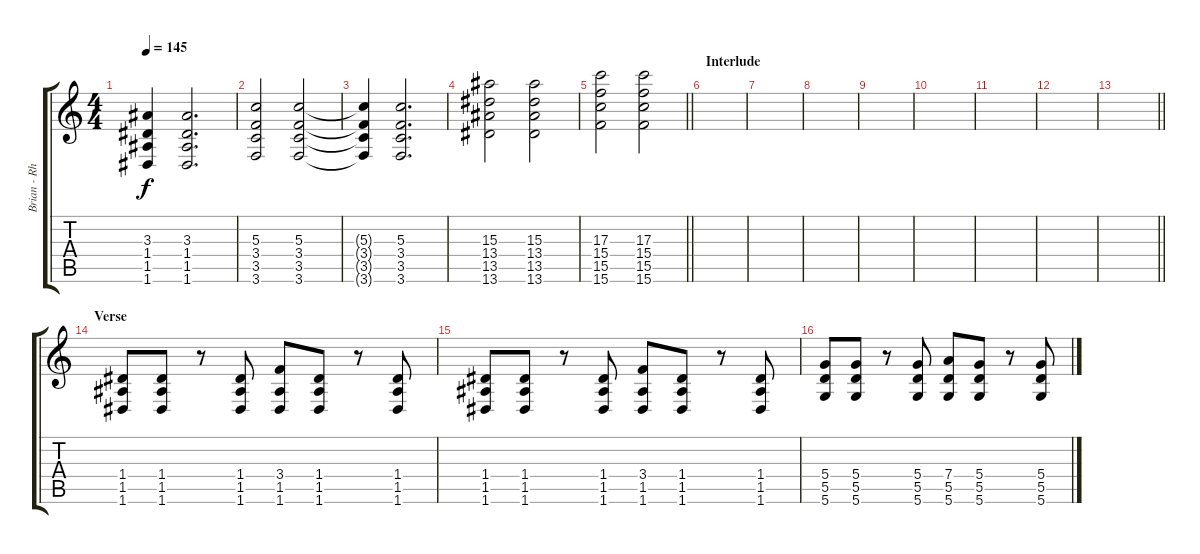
\track ("Brian - Rhythm Guitar" "Brian - Rh") {instrument electricguitarjazz}
\staff {score tabs}
\tuning (E4 B3 G3 D3 A2 D2) {hide}
\ts (4 4)
\tempo 145
\clef g2
\ks c
(3.3{t} 1.4{t} 1.5{t} 1.6{t}).4{dy f} (3.3 1.4 1.5 1.6).2{d} |
(5.3 3.4 3.5 3.6).2 (5.3 3.4 3.5 3.6).2 |
(5.3{t} 3.4{t} 3.5{t} 3.6{t}).4 (5.3 3.4 3.5 3.6).2{d} |
(15.3 13.4 13.5 13.6).2 (15.3 13.4 13.5 13.6).2 |
\barLineRight lightlight
(17.3 15.4 15.5 15.6).2 (17.3 15.4 15.5 15.6).2 |
\section ("" "Interlude")
|
|
|
|
|
|
|
\barLineRight lightlight
|
\section ("" "Verse")
(1.4 1.5 1.6).8 (1.4 1.5 1.6).8 r.8 (1.4 1.5 1.6).8 (3.4 1.5 1.6).8 (1.4 1.5 1.6).8 r.8 (1.4 1.5 1.6).8 |
(1.4 1.5 1.6).8 (1.4 1.5 1.6).8 r.8 (1.4 1.5 1.6).8 (3.4 1.5 1.6).8 (1.4 1.5 1.6).8 r.8 (1.4 1.5 1.6).8 |
(5.4 5.5 5.6).8 (5.4 5.5 5.6).8 r.8 (5.4 5.5 5.6).8 (7.4 5.5 5.6).8 (5.4 5.5 5.6).8 r.8 (5.4 5.5 5.6).8
